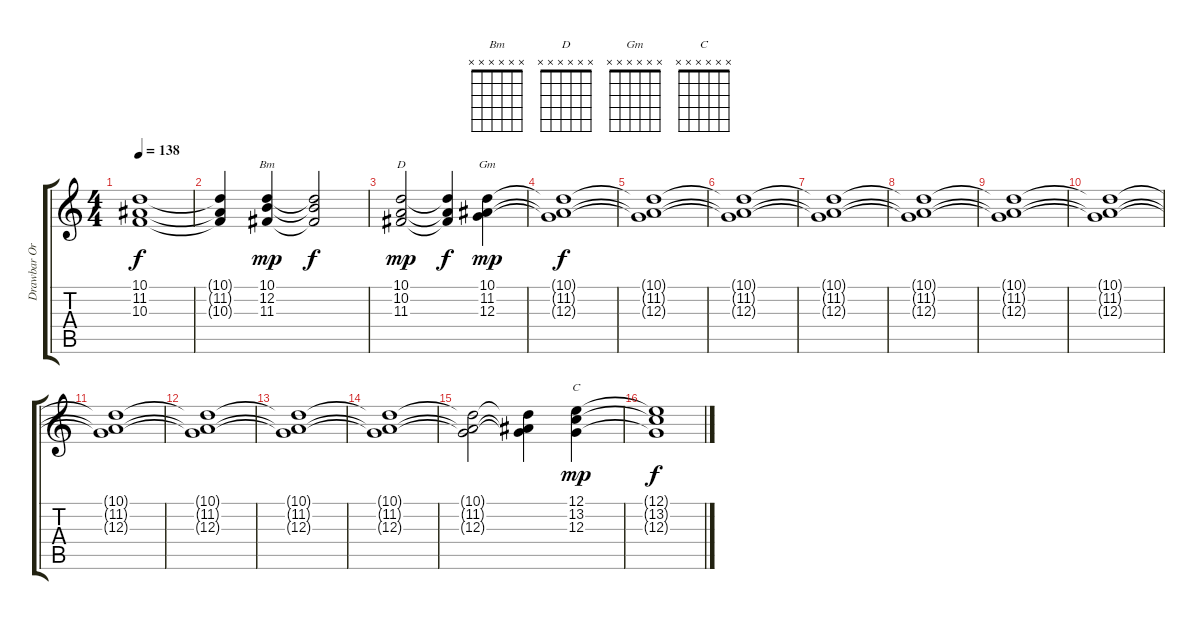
\track ("Drawbar Organ" "Drawbar Or") {instrument drawbarorgan}
\staff {score tabs}
\tuning (E4 B3 G3 D3 A2 E2) {hide}
\chord ("Bm" x x x x x x)
\chord ("D" x x x x x x)
\chord ("Gm" x x x x x x)
\chord ("C" x x x x x x)
\ts (4 4)
\tempo 138
\clef g2
\ks c
(10.1{t} 11.2{t} 10.3{t}).1{dy f} |
(10.1{t} 11.2{t} 10.3{t}).4 (10.1 12.2 11.3).4{ch "Bm" dy mp} (10.1{t} 12.2{t} 11.3{t}).2{dy f} |
(10.1 10.2 11.3).2{ch "D" dy mp} (10.1{t} 10.2{t} 11.3{t}).4{dy f} (10.1 11.2 12.3).4{ch "Gm" dy mp} |
(10.1{t} 11.2{t} 12.3{t}).1{dy f} |
(10.1{t} 11.2{t} 12.3{t}).1 |
(10.1{t} 11.2{t} 12.3{t}).1 |
(10.1{t} 11.2{t} 12.3{t}).1 |
(10.1{t} 11.2{t} 12.3{t}).1 |
(10.1{t} 11.2{t} 12.3{t}).1 |
(10.1{t} 11.2{t} 12.3{t}).1 |
(10.1{t} 11.2{t} 12.3{t}).1 |
(10.1{t} 11.2{t} 12.3{t}).1 |
(10.1{t} 11.2{t} 12.3{t}).1 |
(10.1{t} 11.2{t} 12.3{t}).1 |
(10.1{t} 11.2{t} 12.3{t}).2 (10.1{t} 11.2{t} 12.3{t}).4 (12.1 13.2 12.3).4{ch "C" dy mp} |
(12.1{t} 13.2{t} 12.3{t}).1{dy f}
